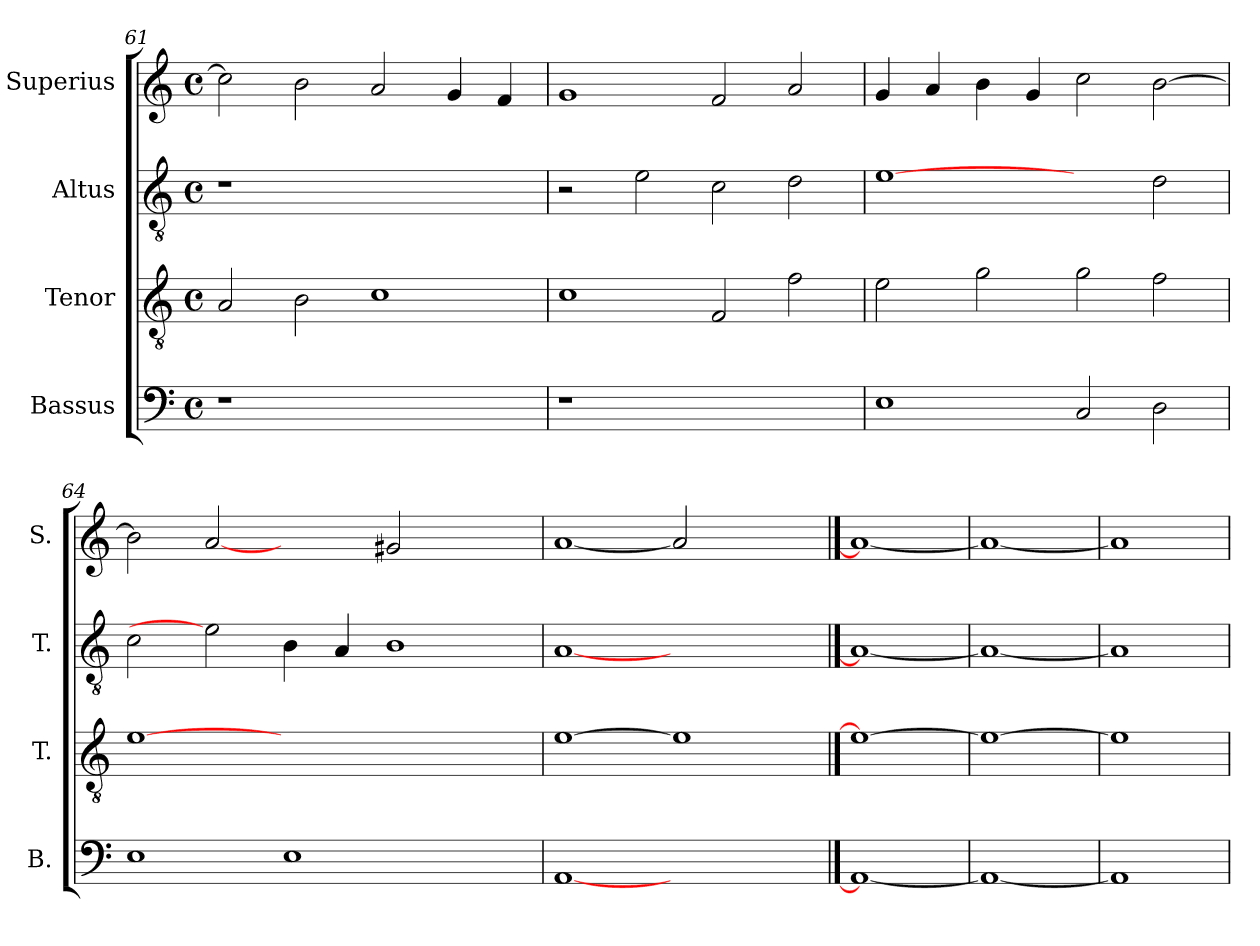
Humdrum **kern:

**kern	**kern	**kern	**kern
*part4	*part3	*part2	*part1
*staff4	*staff3	*staff2	*staff1
*I"Bassus	*I"Tenor	*I"Altus	*I"Superius
*I'B.	*I'T.	*I'T.	*I'S.
*clefF4	*clefGv2	*clefGv2	*clefG2
*	*ITrd7c12	*ITrd7c12	*
*k[]	*k[]	*k[]	*k[]
*C:	*C:	*C:	*C:
*M4/4	*M4/4	*M4/4	*M4/4
*met(c)	*met(c)	*met(c)	*met(c)
=61	=61	=61	=61
!LO:N:vis=1	!	!LO:N:vis=1	!
1r	2AAi/	1r	2cci\]
.	2BBi\	.	2bi\
1ryy	1Ci	1ryy	2ai/
.	.	.	4gi/
.	.	.	4fi/
=62	=62	=62	=62
!LO:N:vis=1	!	!	!
1r	1Ci	2r	1gi
.	.	2Ei\	.
1ryy	2FFi/	2Ci\	2fi/
.	2Fi\	2Di\	2ai/
=63	=63	=63	=63
1Ei	2Ei\	[1Ei	4gi/
.	.	.	4ai/
.	2Gi\	.	4bi\
.	.	.	4gi/
2Ci/	2Gi\	2ryy	2cci\
2Di\	2Fi\	2Di\	[>2bi\
=64	=64	=64	=64
1Ei	[1Ei	2Ci\	2bi\]
.	.	2Ei]	[2ai
1Ei	1.ryy	4BBi\	2ryy
.	.	4AAi/	.
.	.	1BBi	2g#Xi/
2ryy	.	.	2ryy
=65	=65	=65	=65
[1AAi	[1Ei	[1AAi	[1ai
1ryy	1Ei]	1ryy	2ai]
.	.	.	2ryy
==66	==66	==66	==66
1AAi_	1Ei_	1AAi_	1ai_
=67	=67	=67	=67
1AAi_	1Ei_	1AAi_	1ai_
=68	=68	=68	=68
1AAi]	1Ei]	1AAi]	1ai]
=	=	=	=
*-	*-	*-	*-
